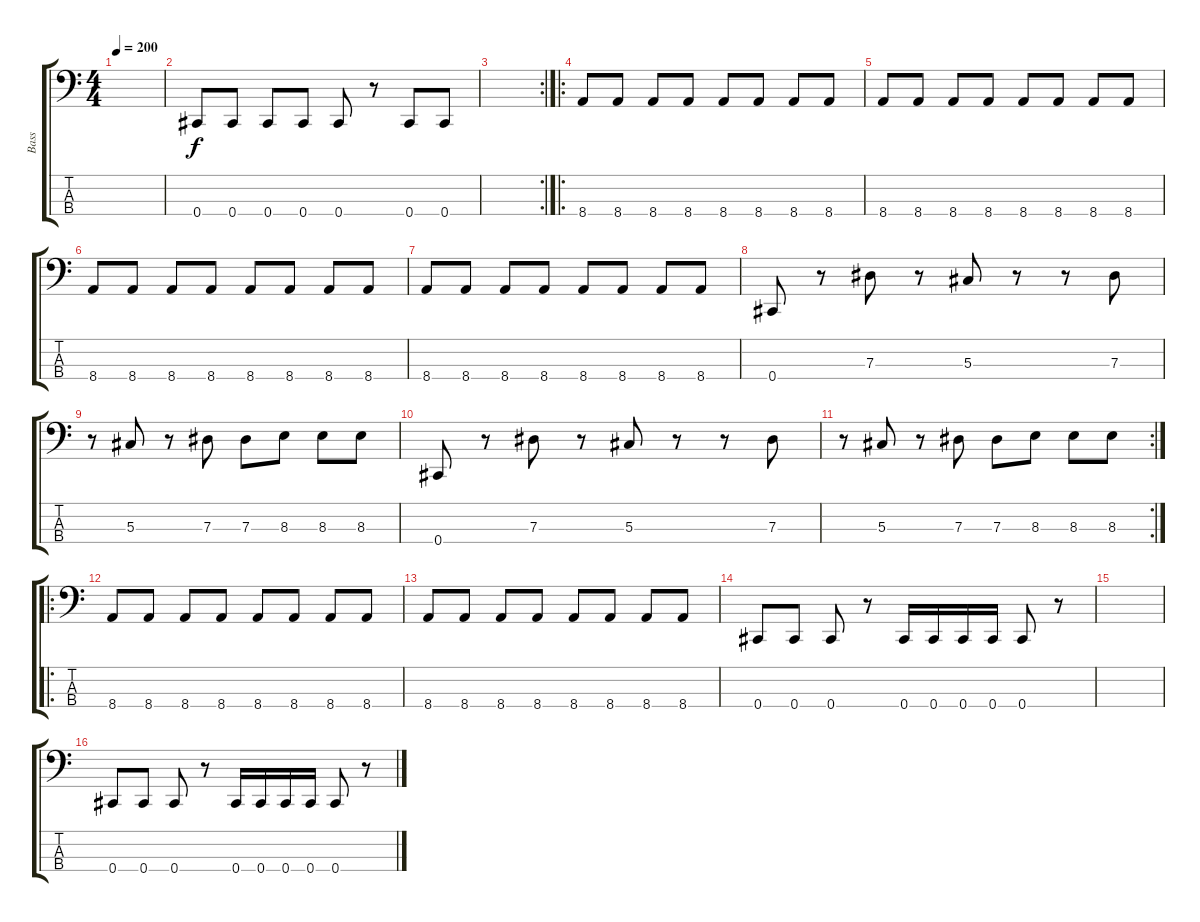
\track ("Bass" "Bass") {instrument electricbasspick}
\staff {score tabs}
\tuning (Gb2 Db2 Ab1 Db1) {hide}
\ts (4 4)
\tempo 200
\clef f4
\ks c
|
0.4.8 0.4.8 0.4.8 0.4.8 0.4.8 r.8 0.4.8 0.4.8 |
\rc 2
|
\ro
8.4.8 8.4.8 8.4.8 8.4.8 8.4.8 8.4.8 8.4.8 8.4.8 |
8.4.8 8.4.8 8.4.8 8.4.8 8.4.8 8.4.8 8.4.8 8.4.8 |
8.4.8 8.4.8 8.4.8 8.4.8 8.4.8 8.4.8 8.4.8 8.4.8 |
8.4.8 8.4.8 8.4.8 8.4.8 8.4.8 8.4.8 8.4.8 8.4.8 |
0.4.8 r.8 7.3.8 r.8 5.3.8 r.8 r.8 7.3.8 |
r.8 5.3.8 r.8 7.3.8 7.3.8 8.3.8 8.3.8 8.3.8 |
0.4.8 r.8 7.3.8 r.8 5.3.8 r.8 r.8 7.3.8 |
\rc 2
r.8 5.3.8 r.8 7.3.8 7.3.8 8.3.8 8.3.8 8.3.8 |
\ro
8.4.8 8.4.8 8.4.8 8.4.8 8.4.8 8.4.8 8.4.8 8.4.8 |
8.4.8 8.4.8 8.4.8 8.4.8 8.4.8 8.4.8 8.4.8 8.4.8 |
0.4.8 0.4.8 0.4.8 r.8 0.4.16 0.4.16 0.4.16 0.4.16 0.4.8 r.8 |
|
0.4.8 0.4.8 0.4.8 r.8 0.4.16 0.4.16 0.4.16 0.4.16 0.4.8 r.8
